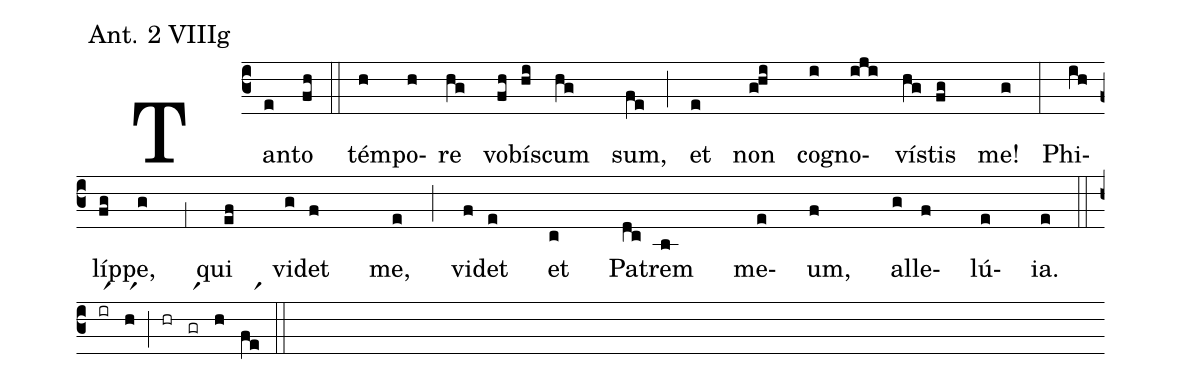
annotation: Ant. 2 VIIIg;
%%
(c3) Tan(e)to(fh) (::) tém(h)po(h)re(hg) vo(fh)bí(hi)scum(hg) sum,(fe) (;) et(e) non(g!hi) co(i)gno(iji)ví(hg)stis(fg) me!(g) (:) Phi(ih)líp(fg)pe,(g) (;1) qui(ef) vi(g)det(f) me,(e) (;) vi(f)det(e) et(c) Pa(dc)trem(b) me(e)um,(f) al(g)le(f)lú(e)ia.(e) (::) (zhr)(irr1)(hr1)(;)(hr)(grr1)(h)(fer1)(::)
